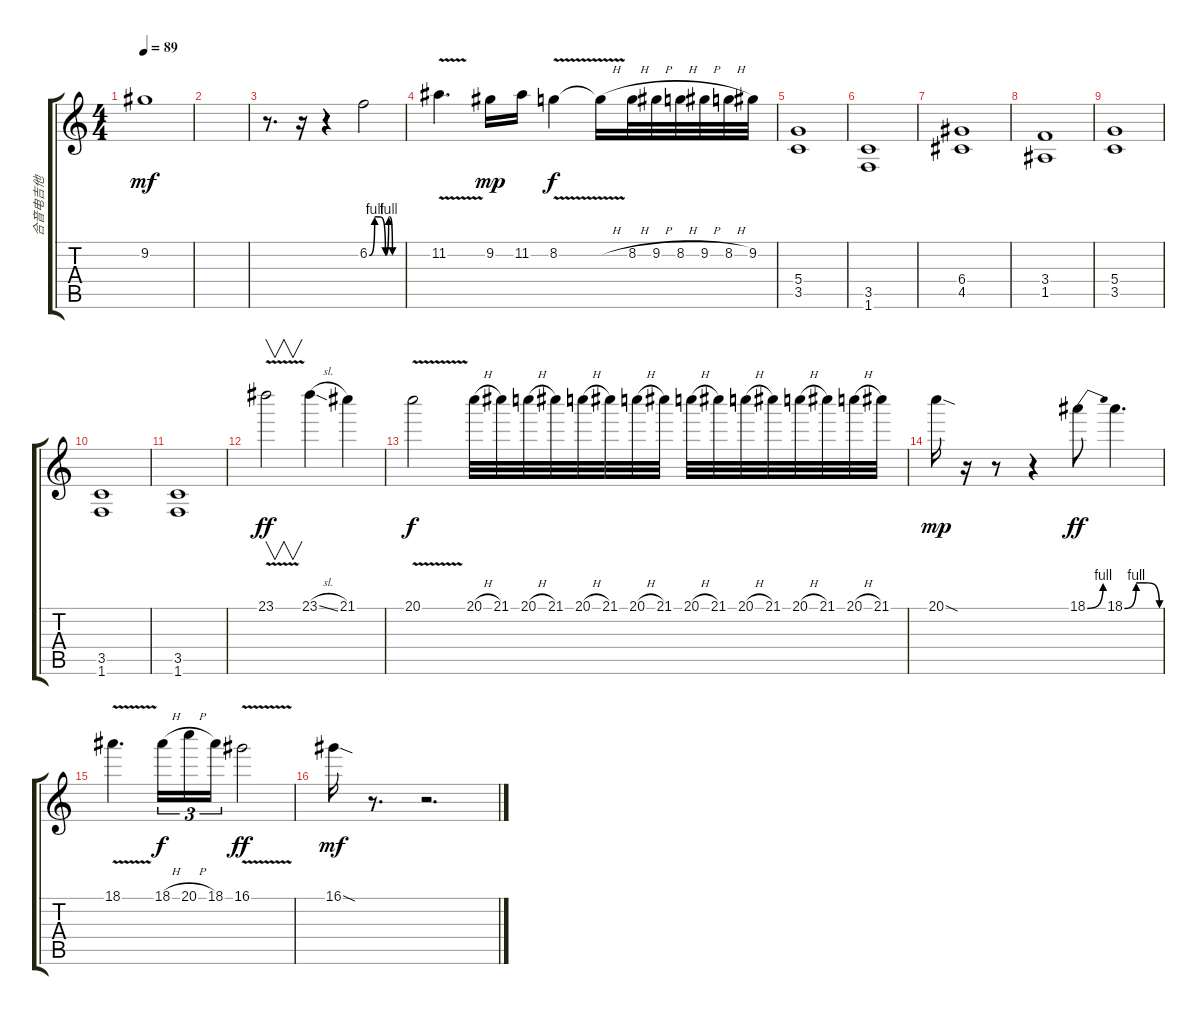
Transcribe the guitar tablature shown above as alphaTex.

\track ("合音电吉他" "合音电吉他") {instrument distortionguitar}
\staff {score tabs}
\tuning (E4 B3 G3 D3 A2 E2) {hide}
\ts (4 4)
\tempo 89
\clef g2
\ks c
9.2.1{dy mf} |
|
r.8{d} r.16 r.4 6.2{be (custom 0 0 10 4 20 4 30 0 36 4 38 4 43 0 60 0)}.2 |
11.2{v}.4{d} 9.2.16{dy mp} 11.2.16 8.2{v}.4{dy f} 8.2{h t}.16 8.2{h}.32 9.2{h}.32 8.2{h}.32 9.2{h}.32 8.2{h}.32 9.2.32 |
(5.4 3.5).1 |
(3.5 1.6).1 |
(6.4 4.5).1 |
(3.4 1.5).1 |
(5.4 3.5).1 |
(3.5 1.6).1 |
(3.5 1.6).1 |
23.1{v}.2{v dy ff} 23.1{sl}.4 21.1.4 |
20.1{v}.2{dy f} 20.1{h}.32 21.1.32 20.1{h}.32 21.1.32 20.1{h}.32 21.1.32 20.1{h}.32 21.1.32 20.1{h}.32 21.1.32 20.1{h}.32 21.1.32 20.1{h}.32 21.1.32 20.1{h}.32 21.1.32 |
20.1{sod}.16{dy mp} r.16 r.8 r.4 18.1{be (bend 0 0 60 4)}.8{dy ff} 18.1{be (custom 0 0 20 4 30 4 40 4 60 0)}.4{d} |
18.1{v}.4{d} 18.1{h}.16{tu (3 2) dy f} 20.1{h}.16{tu (3 2)} 18.1.16{tu (3 2)} 16.1{v}.2{dy ff} |
16.1{sod}.16{dy mf} r.8{d} r.2{d}
